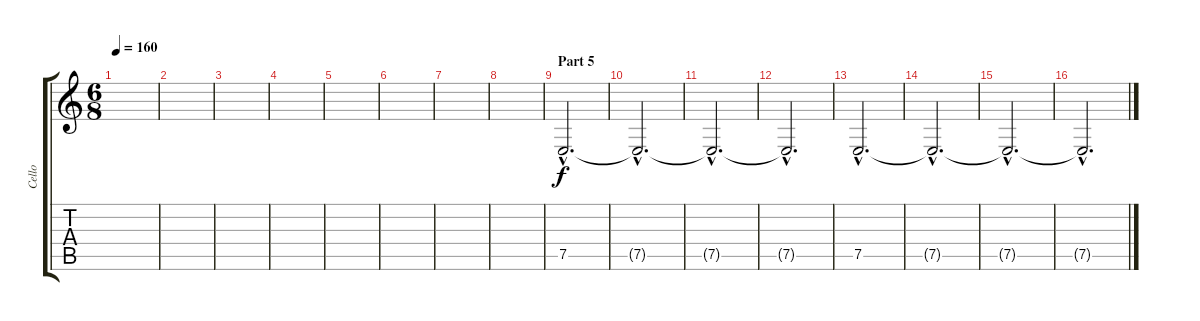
\track ("Cello" "Cello") {instrument cello}
\staff {score tabs}
\tuning (E4 B3 G3 D3 A2 E2) {hide}
\ts (6 8)
\tempo 160
\clef g2
\ks c
|
|
|
|
|
|
|
|
\section ("" "Part 5")
7.5{hac}.2{d} |
7.5{hac t}.2{d} |
7.5{hac t}.2{d} |
7.5{hac t}.2{d} |
7.5{hac}.2{d} |
7.5{hac t}.2{d} |
7.5{hac t}.2{d} |
7.5{hac t}.2{d}
